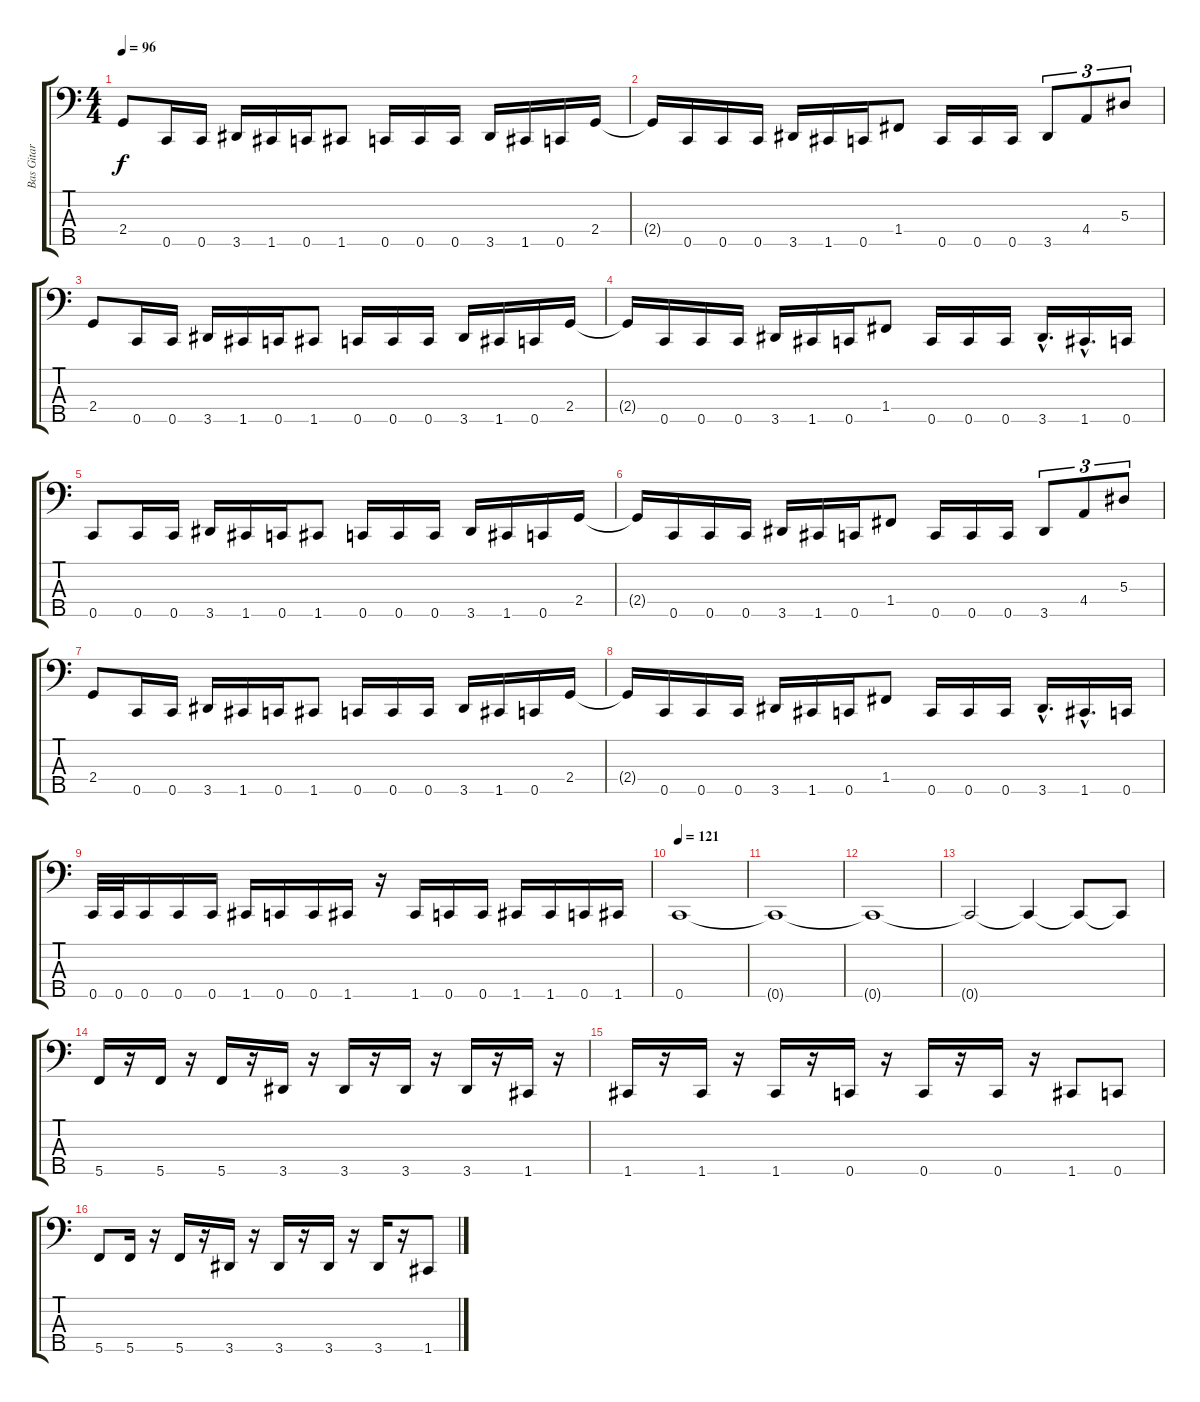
\track ("Bas Gitar" "Bas Gitar") {instrument electricbasspick}
\staff {score tabs}
\tuning (Ab2 Eb2 Bb1 F1 C1) {hide}
\ts (4 4)
\tempo 96
\clef f4
\ks c
2.4.8{dy f} 0.5.16 0.5.16 3.5.16 1.5.16 0.5.16 1.5.8 0.5.16 0.5.16 0.5.16 3.5.16 1.5.16 0.5.16 2.4.16 |
2.4{t}.16 0.5.16 0.5.16 0.5.16 3.5.16 1.5.16 0.5.16 1.4.8 0.5.16 0.5.16 0.5.16 3.5.8{tu (3 2)} 4.4.8{tu (3 2)} 5.3.8{tu (3 2)} |
2.4.8 0.5.16 0.5.16 3.5.16 1.5.16 0.5.16 1.5.8 0.5.16 0.5.16 0.5.16 3.5.16 1.5.16 0.5.16 2.4.16 |
2.4{t}.16 0.5.16 0.5.16 0.5.16 3.5.16 1.5.16 0.5.16 1.4.8 0.5.16 0.5.16 0.5.16 3.5{hac}.16{d} 1.5{hac}.16{d} 0.5.16 |
0.5.8 0.5.16 0.5.16 3.5.16 1.5.16 0.5.16 1.5.8 0.5.16 0.5.16 0.5.16 3.5.16 1.5.16 0.5.16 2.4.16 |
2.4{t}.16 0.5.16 0.5.16 0.5.16 3.5.16 1.5.16 0.5.16 1.4.8 0.5.16 0.5.16 0.5.16 3.5.8{tu (3 2)} 4.4.8{tu (3 2)} 5.3.8{tu (3 2)} |
2.4.8 0.5.16 0.5.16 3.5.16 1.5.16 0.5.16 1.5.8 0.5.16 0.5.16 0.5.16 3.5.16 1.5.16 0.5.16 2.4.16 |
2.4{t}.16 0.5.16 0.5.16 0.5.16 3.5.16 1.5.16 0.5.16 1.4.8 0.5.16 0.5.16 0.5.16 3.5{hac}.16{d} 1.5{hac}.16{d} 0.5.16 |
0.5.32 0.5.32 0.5.16 0.5.16 0.5.16 1.5.16 0.5.16 0.5.16 1.5.16 r.16 1.5.16 0.5.16 0.5.16 1.5.16 1.5.16 0.5.16 1.5.16 |
\section ("" "")
\tempo 121
0.5.1 |
0.5{t}.1 |
0.5{t}.1 |
0.5{t}.2 0.5{t}.4 0.5{t}.8 0.5{t}.8{volume 8} |
5.5.16{volume 14} r.16 5.5.16 r.16 5.5.16 r.16 3.5.16 r.16 3.5.16 r.16 3.5.16 r.16 3.5.16 r.16 1.5.16 r.16 |
1.5.16 r.16 1.5.16 r.16 1.5.16 r.16 0.5.16 r.16 0.5.16 r.16 0.5.16 r.16 1.5.8 0.5.8 |
5.5.8 5.5.16 r.16 5.5.16 r.16 3.5.16 r.16 3.5.16 r.16 3.5.16 r.16 3.5.16 r.16 1.5.8
